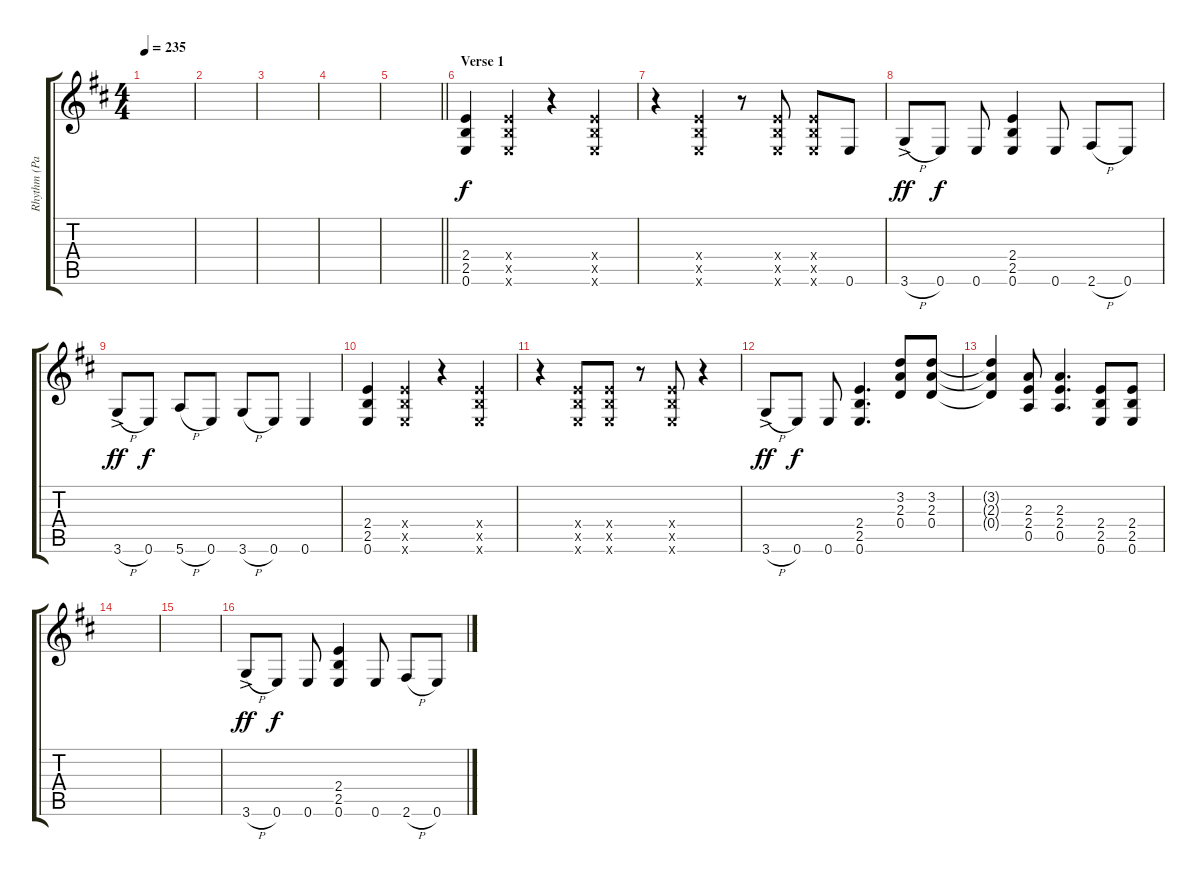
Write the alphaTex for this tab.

\track ("Rhythm (Paul Stanley)" "Rhythm (Pa") {instrument distortionguitar}
\staff {score tabs}
\tuning (E4 B3 G3 D3 A2 E2) {hide}
\ts (4 4)
\tempo 235
\clef g2
\ks d
|
|
|
|
\barLineRight lightlight
|
\section ("" "Verse 1")
(2.4 2.5 0.6).4 (2.4{x} 2.5{x} 0.6{x}).4 r.4 (2.4{x} 2.5{x} 0.6{x}).4 |
r.4 (2.4{x} 2.5{x} 0.6{x}).4 r.8 (2.4{x} 2.5{x} 0.6{x}).8 (2.4{x} 2.5{x} 0.6{x}).8 0.6.8 |
3.6{h ac}.8{dy ff} 0.6.8{dy f} 0.6.8 (2.4 2.5 0.6).4 0.6.8 2.6{h}.8 0.6.8 |
3.6{h ac}.8{dy ff} 0.6.8{dy f} 5.6{h}.8 0.6.8 3.6{h}.8 0.6.8 0.6.4 |
(2.4 2.5 0.6).4 (2.4{x} 2.5{x} 0.6{x}).4 r.4 (2.4{x} 2.5{x} 0.6{x}).4 |
r.4 (2.4{x} 2.5{x} 0.6{x}).8 (2.4{x} 2.5{x} 0.6{x}).8 r.8 (2.4{x} 2.5{x} 0.6{x}).8 r.4 |
3.6{h ac}.8{dy ff} 0.6.8{dy f} 0.6.8 (2.4 2.5 0.6).4{d} (3.2 2.3 0.4).8 (3.2 2.3 0.4).8 |
(3.2{t} 2.3{t} 0.4{t}).4 (2.3 2.4 0.5).8 (2.3 2.4 0.5).4{d} (2.4 2.5 0.6).8 (2.4 2.5 0.6).8 |
|
|
3.6{h ac}.8{dy ff} 0.6.8{dy f} 0.6.8 (2.4 2.5 0.6).4 0.6.8 2.6{h}.8 0.6.8
